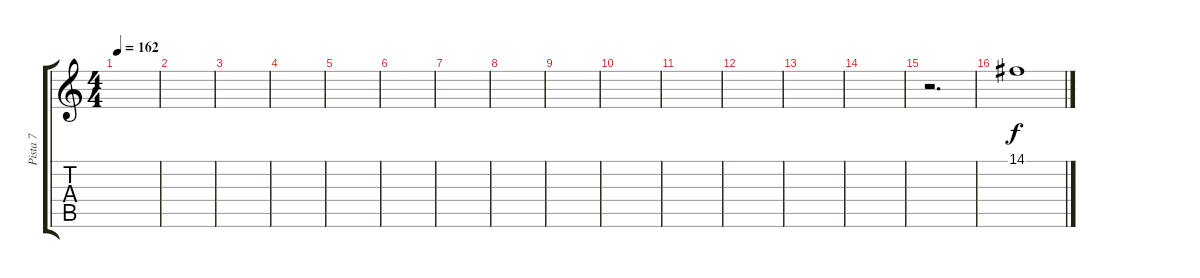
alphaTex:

\track ("Pista 7" "Pista 7") {instrument lead2sawtooth}
\staff {score tabs}
\tuning (E4 B3 G3 D3 A2 E2) {hide}
\ts (4 4)
\tempo 162
\clef g2
\ks c
|
|
|
|
|
|
|
|
|
|
|
|
|
|
r.2{d} |
14.1.1
